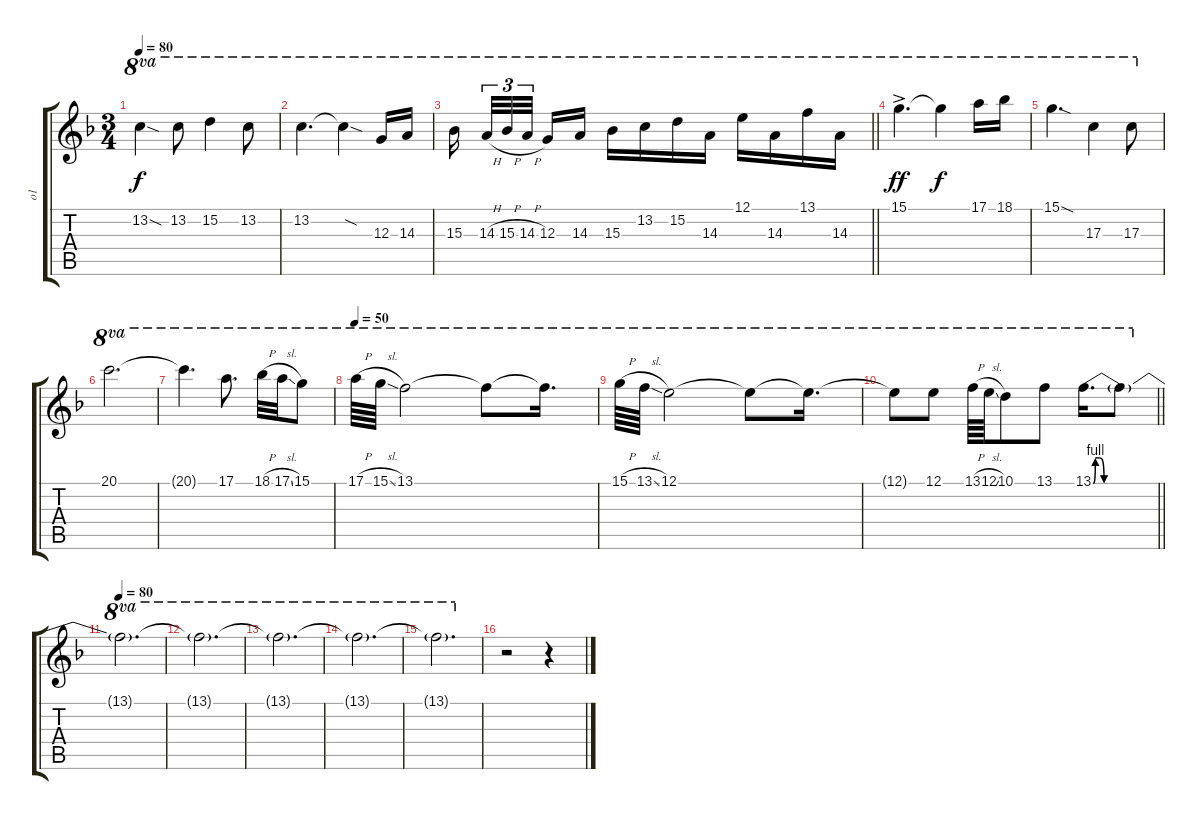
\track ("o1" "o1") {instrument overdrivenguitar}
\staff {score tabs}
\tuning (E4 B3 G3 D3 A2 E2) {hide}
\ts (3 4)
\tempo 80
\clef g2
\ks f
13.2{sod t}.4{ot 8va dy f} 13.2.8{ot 8va} 15.2.4{ot 8va} 13.2.8{ot 8va} |
13.2.4{d ot 8va} 13.2{sod t}.4{ot 8va} 12.3.16{ot 8va} 14.3.16{ot 8va} |
\barLineRight lightlight
15.3.16{ot 8va beam splitsecondary} 14.3{h}.32{tu (3 2) ot 8va} 15.3{h}.32{tu (3 2) ot 8va} 14.3{h}.32{tu (3 2) ot 8va beam splitsecondary} 12.3.16{ot 8va} 14.3.16{ot 8va} 15.3.16{ot 8va} 13.2.16{ot 8va} 15.2.16{ot 8va} 14.3.16{ot 8va} 12.1.16{ot 8va} 14.3.16{ot 8va} 13.1.16{ot 8va} 14.3.16{ot 8va} |
15.1{ac}.4{d ot 8va dy ff} 15.1{t}.4{ot 8va dy f} 17.1.16{ot 8va} 18.1.16{ot 8va} |
15.1{sod}.4{d ot 8va} 17.3.4{ot 8va} 17.3.8{ot 8va} |
20.1.2{d ot 8va} |
20.1{t}.4{d ot 8va} 17.1.8{d ot 8va} 18.1{h}.32{ot 8va} 17.1{sl}.32{ot 8va} 15.1.8{ot 8va} |
\tempo 50
17.1{h}.64{ot 8va} 15.1{sl}.64{ot 8va} 13.1.2{ot 8va} 13.1{t}.8{ot 8va} 13.1{t}.16{d ot 8va} |
15.1{h}.64{ot 8va} 13.1{sl}.64{ot 8va} 12.1.2{ot 8va} 12.1{t}.8{ot 8va} 12.1{t}.16{d ot 8va} |
\barLineRight lightlight
12.1{t}.8{ot 8va} 12.1.8{ot 8va} 13.1{h}.64{ot 8va} 12.1{sl}.64{ot 8va} 10.1.8{ot 8va} 13.1.8{ot 8va} 13.1{be (custom 0 0 2 4 6 4 10 0 60 0)}.16{d ot 8va} 13.1{t}.8{ot 8va} |
\tempo 80
13.1{t}.2{d ot 8va} |
13.1{t}.2{d ot 8va} |
13.1{t}.2{d ot 8va} |
13.1{t}.2{d ot 8va} |
13.1{t}.2{d ot 8va} |
r.2 r.4
